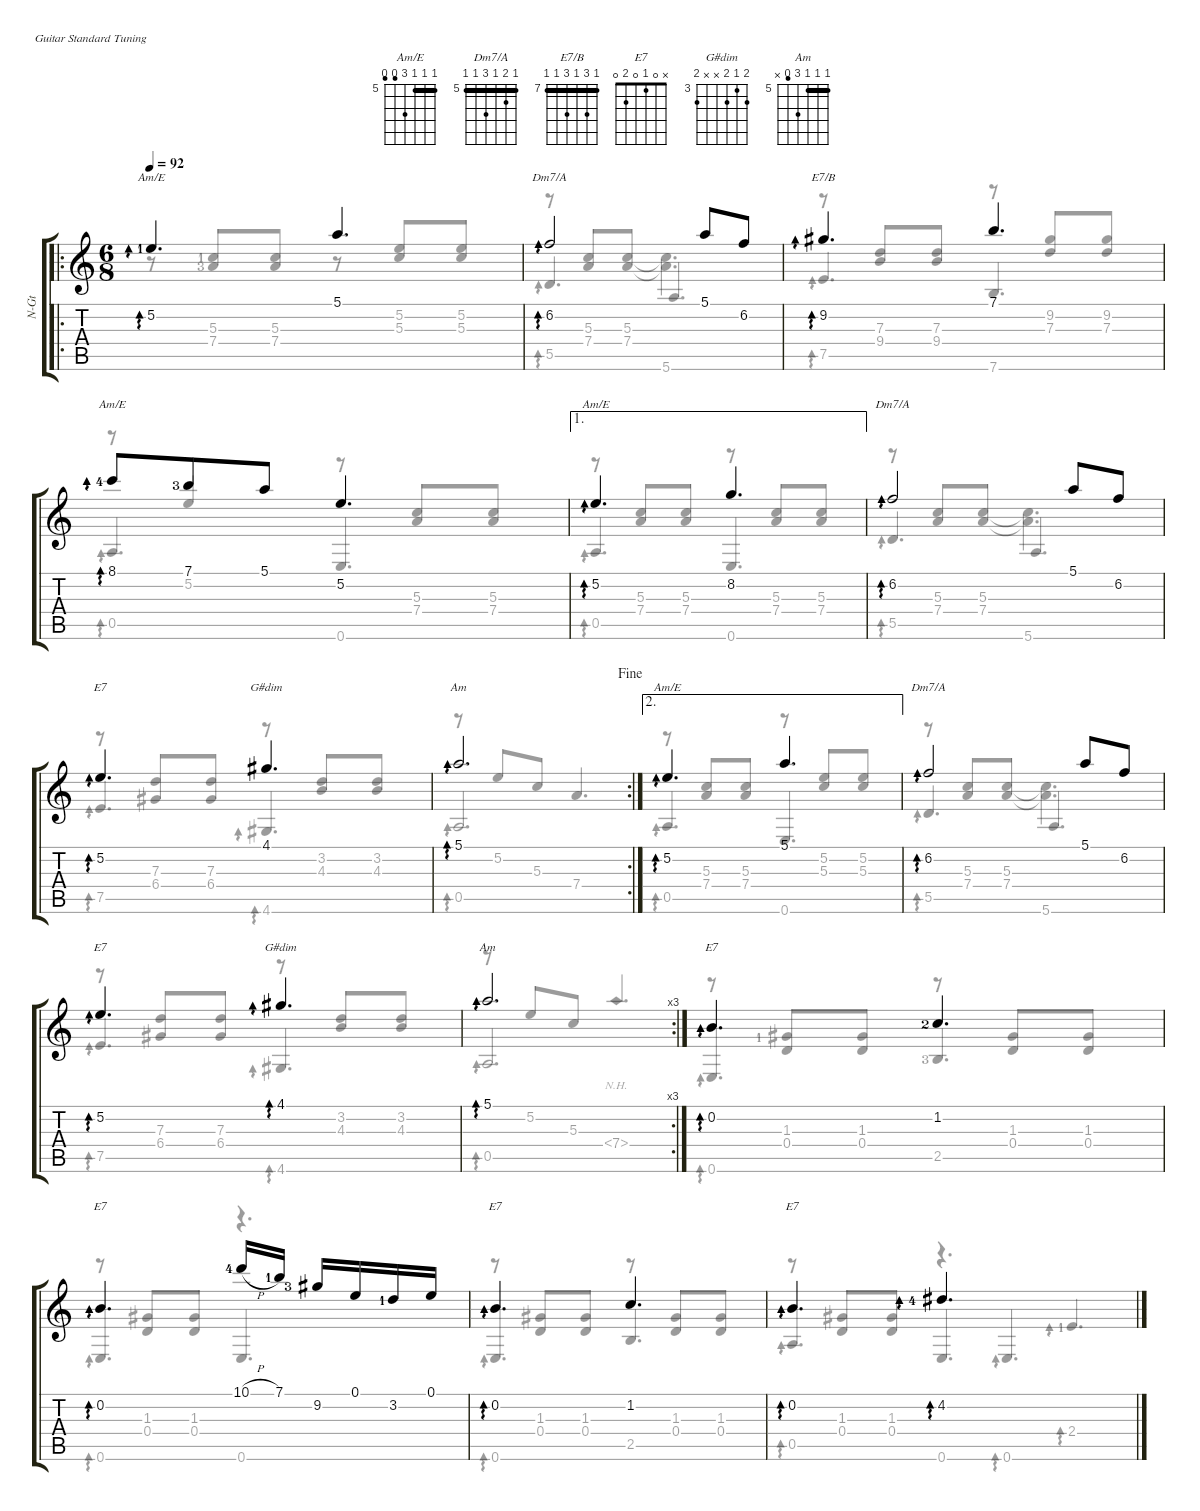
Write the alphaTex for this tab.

\defaultSystemsLayout 4
\hideDynamics
\bracketExtendMode groupsimilarinstruments
\otherSystemsTrackNameOrientation horizontal
\defaultBarNumberDisplay Hide
\track ("Nylon Guitar" "N-Gt") {instrument acousticguitarnylon}
\staff {score tabs}
\tuning (E4 B3 G3 D3 A2 E2)
\chord ("Am/E" 5 5 5 7 4 4) {firstfret 5 barre (5 5)}
\chord ("Dm7/A" 5 6 5 7 5 5) {firstfret 5 barre (5 5 5)}
\chord ("E7/B" 7 9 7 9 7 7) {firstfret 7 barre (7 7 7)}
\chord ("E7" x 5 7 6 7 x) {firstfret 5}
\chord ("G#dim" 4 3 4 x x 4) {firstfret 3}
\chord ("Am" 5 5 5 7 4 x) {firstfret 5 barre (5 5)}
\chord ("E7" x 0 1 0 2 0)
\voice
\ro
\ts (6 8)
\tempo 92
\clef g2
\ks aminor
5.2{lf 2}.4{d ad 0 ch "Am/E" dy mf instrument acousticguitarnylon} 5.1.4{d} |
6.2.2{ad 0 ch "Dm7/A"} 5.1.8 6.2.8 |
9.2.4{d ad 0 ch "E7/B"} 7.1.4{d} |
8.1{lf 5}.8{ad 0 ch "Am/E"} 7.1{lf 4}.8 5.1.8 5.2.4{d} |
\ae 1
5.2.4{d ad 0 ch "Am/E"} 8.2.4{d} |
6.2.2{ad 0 ch "Dm7/A"} 5.1.8 6.2.8 |
5.2.4{d ad 0 ch "E7"} 4.1.4{d ch "G#dim"} |
\rc 2
\jump fine
5.1.2{d ad 0 ch "Am"} |
\ae 2
5.2.4{d ad 0 ch "Am/E"} 5.1.4{d} |
6.2.2{ad 0 ch "Dm7/A"} 5.1.8 6.2.8 |
5.2.4{d ad 0 ch "E7"} 4.1.4{d ad 0 ch "G#dim"} |
\rc 3
5.1.2{d ad 0 ch "Am"} |
\scale
1.0572 0.2.4{d ad 0 ch "E7"} 1.2{lf 3}.4{d} |
\scale
1.32411 0.2.4{d ad 0 ch "E7"} 10.1{h lf 5}.16 7.1{lf 2}.16{beam split} 9.2{lf 4}.16 0.1.16 3.2{lf 2}.16 0.1.16 |
\scale
0.827818 0.2.4{d ad 0 ch "E7"} 1.2.4{d} |
\scale
0.790867 0.2.4{d ad 0 ch "E7"} 4.2{lf 5}.4{d ad 0}
\voice
\clef g2
\ottava regular
\simile none
\ks aminor
r.8{dy mf beam invert} (7.4{lf 4} 5.3{lf 2}).8{beam invert} (5.3 7.4).8 r.8 (5.3 5.2).8{beam invert} (5.2 5.3).8 |
r.8{beam invert} (7.4 5.3).8 (5.3 7.4).8{beam invert} (5.3{t} 7.4{t}).4{d} |
r.8 (9.4 7.3).8 (7.3 9.4).8{beam invert} r.8 (7.3 9.2).8 (9.2 7.3).8{beam invert} |
r.8{beam invert} 5.2.4{beam invert} r.8{beam invert} (7.4 5.3).8 (5.3 7.4).8{beam invert} |
r.8{beam invert} (7.4 5.3).8{beam invert} (5.3 7.4).8{beam invert} r.8 (7.4 5.3).8{beam invert} (5.3 7.4).8 |
r.8 (7.4 5.3).8{beam invert} (5.3 7.4).8 (5.3{t} 7.4{t}).4{d} |
r.8{beam invert} (6.4 7.3).8 (7.3 6.4).8{beam invert} r.8 (4.3 3.2).8{beam invert} (4.3 3.2).8 |
r.8 5.2.8 5.3.8{beam invert} 7.4.4{d beam invert} |
r.8 (7.4 5.3).8{beam invert} (5.3 7.4).8 r.8 (5.3 5.2).8{beam invert} (5.3 5.2).8 |
r.8{beam invert} (7.4 5.3).8{beam invert} (5.3 7.4).8 (5.3{t} 7.4{t}).4{d} |
r.8{beam invert} (6.4 7.3).8{beam invert} (7.3 6.4).8 r.8{beam invert} (4.3 3.2).8{beam invert} (4.3 3.2).8 |
r.8{beam invert} 5.2.8 5.3.8 7.4{nh}.4{d beam invert} |
\scale
1.0572 r.8 (0.4 1.3{lf 2}).8{beam invert} (1.3 0.4).8 r.8{beam invert} (0.4 1.3).8{beam invert} (1.3 0.4).8 |
\scale
1.32411 r.8{beam invert} (0.4 1.3).8 (1.3 0.4).8{beam invert} r.4{d} |
\scale
0.827818 r.8{beam invert} (0.4 1.3).8{beam invert} (1.3 0.4).8 r.8 (0.4 1.3).8{beam invert} (1.3 0.4).8 |
\scale
0.790867 r.8 (0.4 1.3).8{beam invert} (1.3 0.4).8 r.4{d ad 0}
\voice
\clef g2
\ottava regular
\simile none
\ks aminor
|
|
|
|
|
|
|
|
|
|
|
|
\scale
1.0572 |
\scale
1.32411 |
\scale
0.827818 |
\scale
0.790867
\voice
\clef g2
\ottava regular
\simile none
\ks aminor
0.5.4{d ad 0 dy mf beam invert} 0.6.4{d beam invert} |
5.5.4{d ad 0 beam invert} 5.6.4{d beam invert} |
7.5.4{d ad 0 beam invert} 7.6.4{d beam invert} |
0.5.4{d ad 0 beam invert} 0.6.4{d beam invert} |
0.5.4{d ad 0 beam invert} 0.6.4{d beam invert} |
5.5.4{d ad 0 beam invert} 5.6.4{d beam invert} |
7.5.4{d ad 0 beam invert} 4.6.4{d ad 0 beam invert} |
0.5.2{d ad 0 beam invert} |
0.5.4{d ad 0 beam invert} 0.6.4{d beam invert} |
5.5.4{d ad 0 beam invert} 5.6.4{d beam invert} |
7.5.4{d ad 0 beam invert} 4.6.4{d ad 0 beam invert} |
0.5.2{d ad 0 beam invert} |
\scale
1.0572 0.6.4{d ad 0 beam invert} 2.5{lf 4}.4{d beam invert} |
\scale
1.32411 0.6.4{d ad 0 beam invert} 0.6.4{d beam invert} |
\scale
0.827818 0.6.4{d ad 0 beam invert} 2.5.4{d beam invert} |
\scale
0.790867 0.6.4{d ad 0 beam invert} 2.4{lf 2}.4{d ad 0 beam invert}
